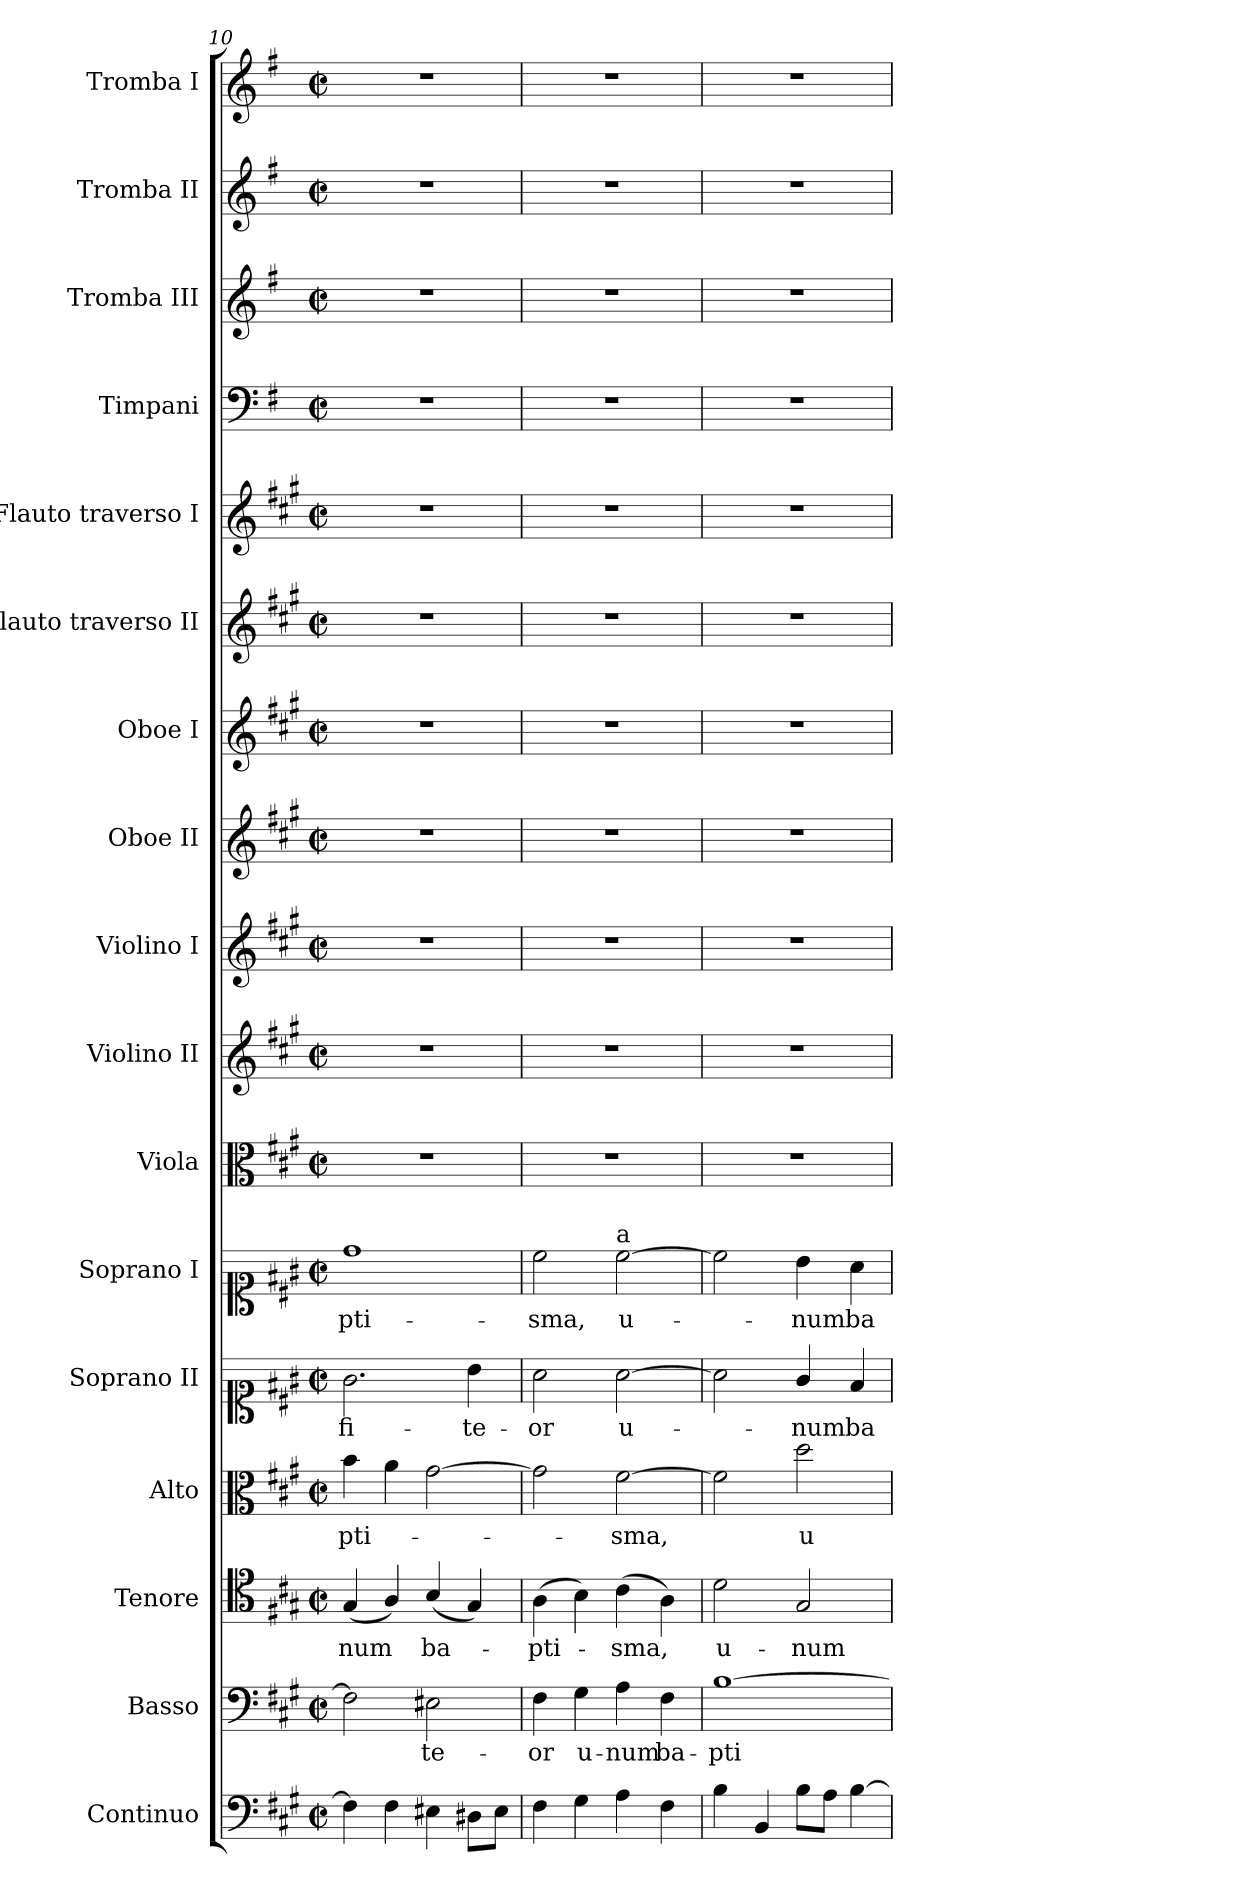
**kern	**kern	**text	**kern	**text	**kern	**text	**kern	**text	**kern	**text	**kern	**kern	**kern	**kern	**kern	**kern	**kern	**kern	**kern	**kern	**kern
*part17	*part16	*part16	*part15	*part15	*part14	*part14	*part13	*part13	*part12	*part12	*part11	*part10	*part9	*part8	*part7	*part6	*part5	*part4	*part3	*part2	*part1
*staff17	*staff16	*staff16	*staff15	*staff15	*staff14	*staff14	*staff13	*staff13	*staff12	*staff12	*staff11	*staff10	*staff9	*staff8	*staff7	*staff6	*staff5	*staff4	*staff3	*staff2	*staff1
*I"Continuo	*I"Basso	*	*I"Tenore	*	*I"Alto	*	*I"Soprano II	*	*I"Soprano I	*	*I"Viola	*I"Violino II	*I"Violino I	*I"Oboe II	*I"Oboe I	*I"Flauto traverso II	*I"Flauto traverso I	*I"Timpani	*I"Tromba III	*I"Tromba II	*I"Tromba I
*I'Cont.	*I'B.	*	*I'T.	*	*I'A.	*	*I'S. II	*	*I'S. I	*	*I'Vla.	*I'Vln. II	*I'Vln. I	*I'Ob. II	*I'Ob. I	*I'Fl. trv. II	*I'Fl. trv. I	*I'Timp.	*I'Tr. III	*I'Tr. II	*I'Tr. I
*clefF4	*clefF4	*	*clefC4	*	*clefC3	*	*clefC1	*	*clefC1	*	*clefC3	*clefG2	*clefG2	*clefG2	*clefG2	*clefG2	*clefG2	*clefF4	*clefG2	*clefG2	*clefG2
*	*	*	*	*	*	*	*	*	*	*	*	*	*	*	*	*	*	*ITrd-1c-2	*ITrd-1c-2	*ITrd-1c-2	*ITrd-1c-2
*k[f#c#g#]	*k[f#c#g#]	*	*k[f#c#g#]	*	*k[f#c#g#]	*	*k[f#c#g#]	*	*k[f#c#g#]	*	*k[f#c#g#]	*k[f#c#g#]	*k[f#c#g#]	*k[f#c#g#]	*k[f#c#g#]	*k[f#c#g#]	*k[f#c#g#]	*k[f#c#g#]	*k[f#c#g#]	*k[f#c#g#]	*k[f#c#g#]
*M2/2	*M2/2	*	*M2/2	*	*M2/2	*	*M2/2	*	*M2/2	*	*M2/2	*M2/2	*M2/2	*M2/2	*M2/2	*M2/2	*M2/2	*M2/2	*M2/2	*M2/2	*M2/2
*met(c|)	*met(c|)	*	*met(c|)	*	*met(c|)	*	*met(c|)	*	*met(c|)	*	*met(c|)	*met(c|)	*met(c|)	*met(c|)	*met(c|)	*met(c|)	*met(c|)	*met(c|)	*met(c|)	*met(c|)	*met(c|)
=10	=10	=10	=10	=10	=10	=10	=10	=10	=10	=10	=10	=10	=10	=10	=10	=10	=10	=10	=10	=10	=10
4F#\]	2F#\]	.	(4G#/	-num	4b\	-pti-	2.g#\	-fi-	1dd	-pti-	1r	1r	1r	1r	1r	1r	1r	1r	1r	1r	1r
4F#\	.	.	4A/)	.	4a\	.	.	.	.	.	.	.	.	.	.	.	.	.	.	.	.
4E#X\	2E#X\	-te-	(4B/	ba-	[2g#\	.	.	.	.	.	.	.	.	.	.	.	.	.	.	.	.
8D#X\L	.	.	4G#/)	.	.	.	4b\	-te-	.	.	.	.	.	.	.	.	.	.	.	.	.
8E#\J	.	.	.	.	.	.	.	.	.	.	.	.	.	.	.	.	.	.	.	.	.
=11	=11	=11	=11	=11	=11	=11	=11	=11	=11	=11	=11	=11	=11	=11	=11	=11	=11	=11	=11	=11	=11
4F#\	4F#\	-or	(4A\	-pti-	2g#\]	.	2a\	-or	2cc#\	-sma,	1r	1r	1r	1r	1r	1r	1r	1r	1r	1r	1r
4G#\	4G#\	u-	4B\)	.	.	.	.	.	.	.	.	.	.	.	.	.	.	.	.	.	.
!	!	!	!	!	!	!	!	!	!LO:TX:a:t=a	!	!	!	!	!	!	!	!	!	!	!	!
4A\	4A\	-num	(4c#\	-sma,	[2f#\	-sma,	[2a\	u-	[2cc#\	u-	.	.	.	.	.	.	.	.	.	.	.
4F#\	4F#\	ba-	4A\)	.	.	.	.	.	.	.	.	.	.	.	.	.	.	.	.	.	.
=12	=12	=12	=12	=12	=12	=12	=12	=12	=12	=12	=12	=12	=12	=12	=12	=12	=12	=12	=12	=12	=12
4B\	[1B	-pti-	2d\	u-	2f#\]	.	2a\]	.	2cc#\]	.	1r	1r	1r	1r	1r	1r	1r	1r	1r	1r	1r
4BB/	.	.	.	.	.	.	.	.	.	.	.	.	.	.	.	.	.	.	.	.	.
8B\L	.	.	2G#/	-num	2dd\	u-	4g#/	-num	4b\	-num	.	.	.	.	.	.	.	.	.	.	.
8A\J	.	.	.	.	.	.	.	.	.	.	.	.	.	.	.	.	.	.	.	.	.
[4B\	.	.	.	.	.	.	4f#/	ba-	4a\	ba-	.	.	.	.	.	.	.	.	.	.	.
=	=	=	=	=	=	=	=	=	=	=	=	=	=	=	=	=	=	=	=	=	=
*-	*-	*-	*-	*-	*-	*-	*-	*-	*-	*-	*-	*-	*-	*-	*-	*-	*-	*-	*-	*-	*-
